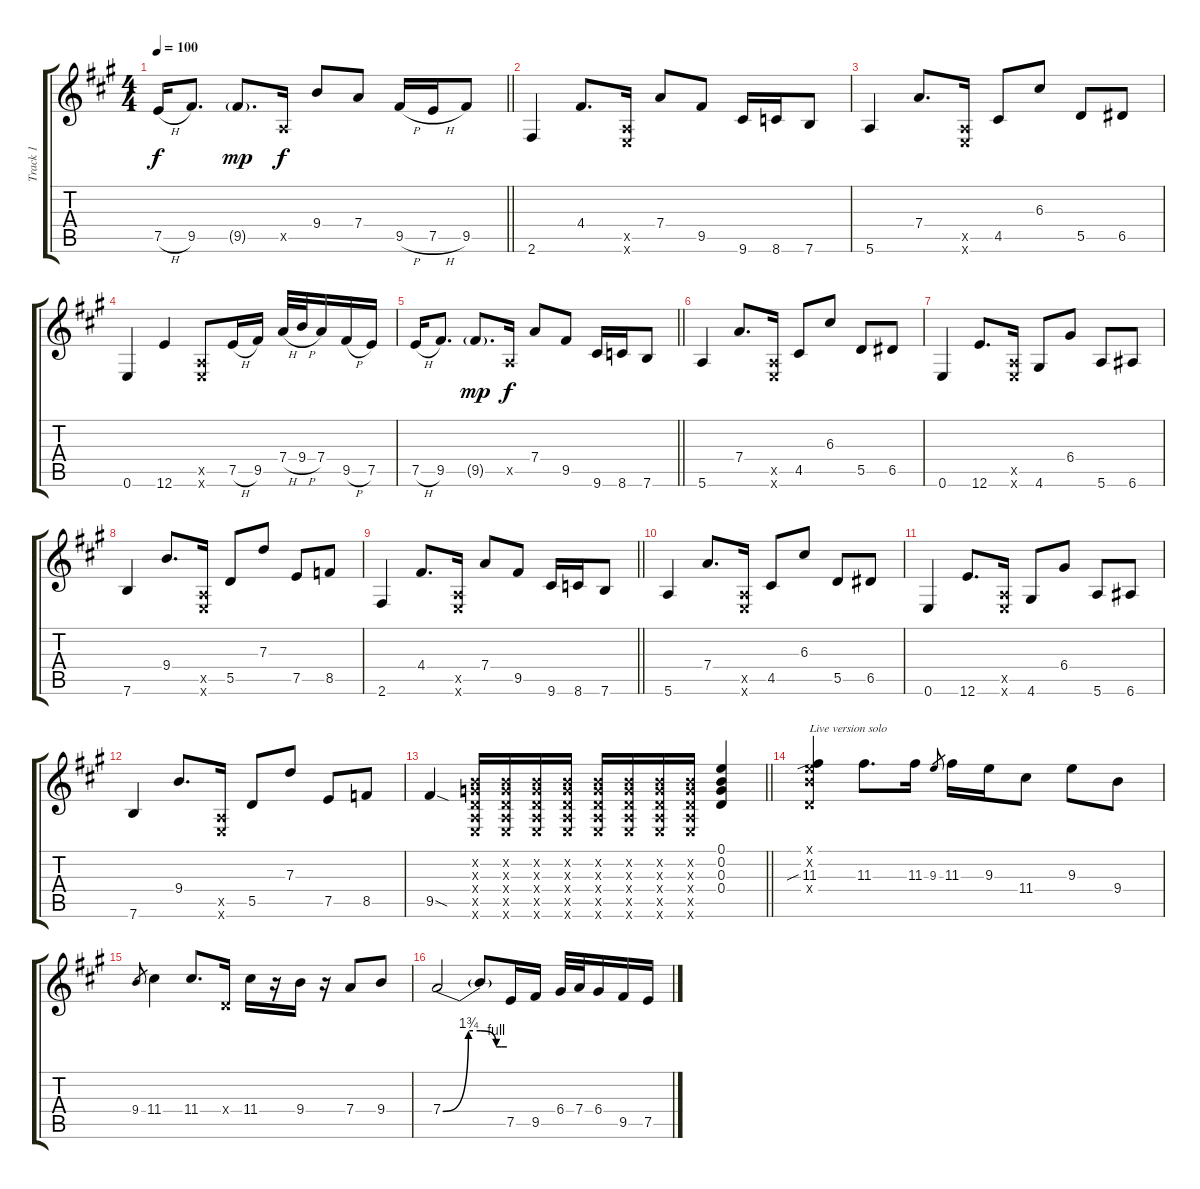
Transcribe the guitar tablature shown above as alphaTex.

\track ("Track 1" "Track 1") {instrument overdrivenguitar}
\staff {score tabs}
\tuning (E4 B3 G3 D3 A2 E2) {hide}
\ts (4 4)
\tempo 100
\clef g2
\barLineRight lightlight
\ks f#minor
7.5{h}.16{dy f} 9.5.8{d} 9.5{g}.8{d dy mp} 0.5{x}.16{dy f} 9.4.8 7.4.8 9.5{h}.16 7.5{h}.16 9.5.8 |
2.6.4 4.4.8{d} (0.5{x} 0.6{x}).16 7.4.8 9.5.8 9.6.16 8.6.16 7.6.8 |
5.6.4 7.4.8{d} (0.5{x} 0.6{x}).16 4.5.8 6.3.8 5.5.8 6.5.8 |
0.6.4 12.6.4 (0.5{x} 0.6{x}).8 7.5{h}.16 9.5.16 7.4{h}.32 9.4{h}.32 7.4.16 9.5{h}.16 7.5.16 |
\barLineRight lightlight
7.5{h}.16 9.5.8{d} 9.5{g}.8{d dy mp} 0.5{x}.16{dy f} 7.4.8 9.5.8 9.6.16 8.6.16 7.6.8 |
5.6.4 7.4.8{d} (0.5{x} 0.6{x}).16 4.5.8 6.3.8 5.5.8 6.5.8 |
0.6.4 12.6.8{d} (0.5{x} 0.6{x}).16 4.6.8 6.4.8 5.6.8 6.6.8 |
7.6.4 9.4.8{d} (0.5{x} 0.6{x}).16 5.5.8 7.3.8 7.5.8 8.5.8 |
\barLineRight lightlight
2.6.4 4.4.8{d} (0.5{x} 0.6{x}).16 7.4.8 9.5.8 9.6.16 8.6.16 7.6.8 |
5.6.4 7.4.8{d} (0.5{x} 0.6{x}).16 4.5.8 6.3.8 5.5.8 6.5.8 |
0.6.4 12.6.8{d} (0.5{x} 0.6{x}).16 4.6.8 6.4.8 5.6.8 6.6.8 |
7.6.4 9.4.8{d} (0.5{x} 0.6{x}).16 5.5.8 7.3.8 7.5.8 8.5.8 |
\barLineRight lightlight
9.5{sod}.4 (0.2{x} 0.3{x} 0.4{x} 0.5{x} 0.6{x}).16 (0.2{x} 0.3{x} 0.4{x} 0.5{x} 0.6{x}).16 (0.2{x} 0.3{x} 0.4{x} 0.5{x} 0.6{x}).16 (0.2{x} 0.3{x} 0.4{x} 0.5{x} 0.6{x}).16 (0.2{x} 0.3{x} 0.4{x} 0.5{x} 0.6{x}).16 (0.2{x} 0.3{x} 0.4{x} 0.5{x} 0.6{x}).16 (0.2{x} 0.3{x} 0.4{x} 0.5{x} 0.6{x}).16 (0.2{x} 0.3{x} 0.4{x} 0.5{x} 0.6{x}).16 (0.1 0.2 0.3 0.4).4 |
(0.1{x} 0.2{x} 11.3{sib} 0.4{x}).4{txt "Live version solo"} 11.3.8{d} 11.3.16 9.3.8{gr} 11.3.16 9.3.16 11.4.8 9.3.8 9.4.8 |
9.4.8{gr} 11.4.4 11.4.8{d} 0.4{x}.16 11.4.16 r.16 9.4.16 r.16 7.4.8 9.4.8 |
7.4{be (custom 0 0 24 7 35 7 50 4 55 4 60 4)}.2 7.4{t}.8 7.5.16 9.5.16 6.4.32 7.4.32 6.4.16 9.5.16 7.5.16
